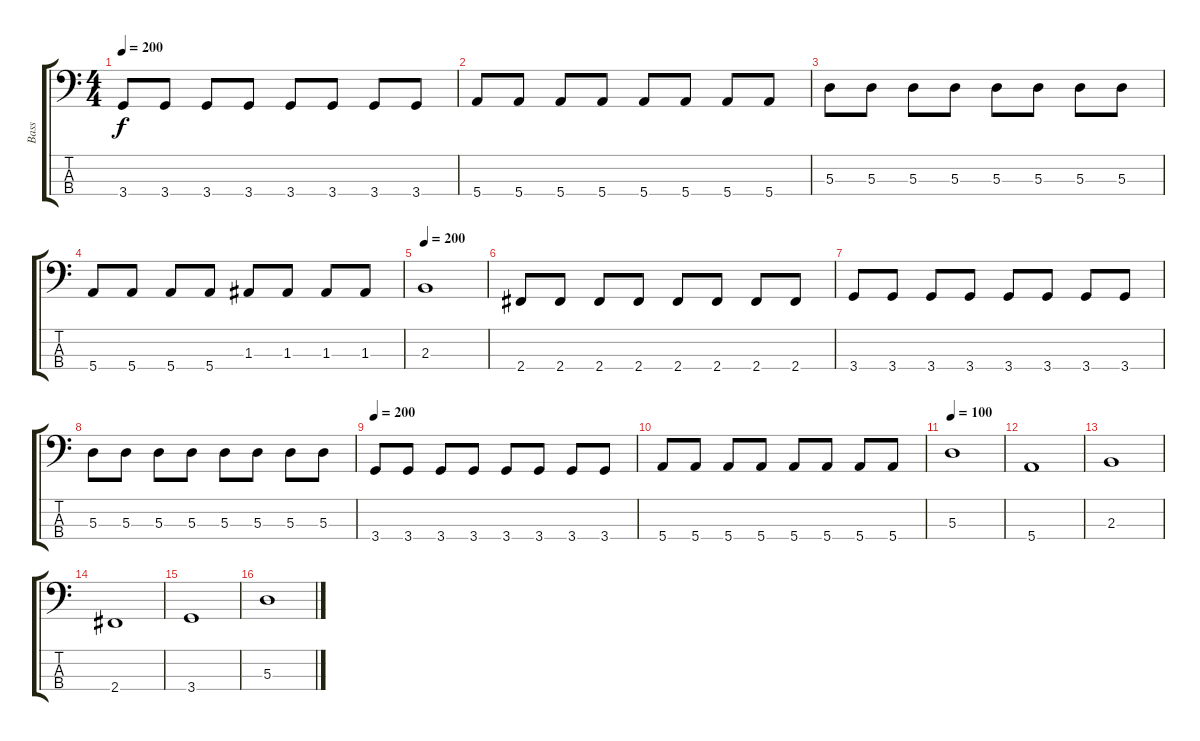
\track ("Bass" "Bass") {instrument electricbassfinger}
\staff {score tabs}
\tuning (G2 D2 A1 E1) {hide}
\ts (4 4)
\tempo 200
\clef f4
\ks c
3.4.8{dy f} 3.4.8 3.4.8 3.4.8 3.4.8 3.4.8 3.4.8 3.4.8 |
5.4.8 5.4.8 5.4.8 5.4.8 5.4.8 5.4.8 5.4.8 5.4.8 |
5.3.8 5.3.8 5.3.8 5.3.8 5.3.8 5.3.8 5.3.8 5.3.8 |
5.4.8 5.4.8 5.4.8 5.4.8 1.3.8 1.3.8 1.3.8 1.3.8 |
\tempo 200
2.3.1 |
2.4.8 2.4.8 2.4.8 2.4.8 2.4.8 2.4.8 2.4.8 2.4.8 |
3.4.8 3.4.8 3.4.8 3.4.8 3.4.8 3.4.8 3.4.8 3.4.8 |
5.3.8 5.3.8 5.3.8 5.3.8 5.3.8 5.3.8 5.3.8 5.3.8 |
\tempo 200
3.4.8 3.4.8 3.4.8 3.4.8 3.4.8 3.4.8 3.4.8 3.4.8 |
5.4.8 5.4.8 5.4.8 5.4.8 5.4.8 5.4.8 5.4.8 5.4.8 |
\tempo 100
5.3.1 |
5.4.1 |
2.3.1 |
2.4.1 |
3.4.1 |
5.3.1
